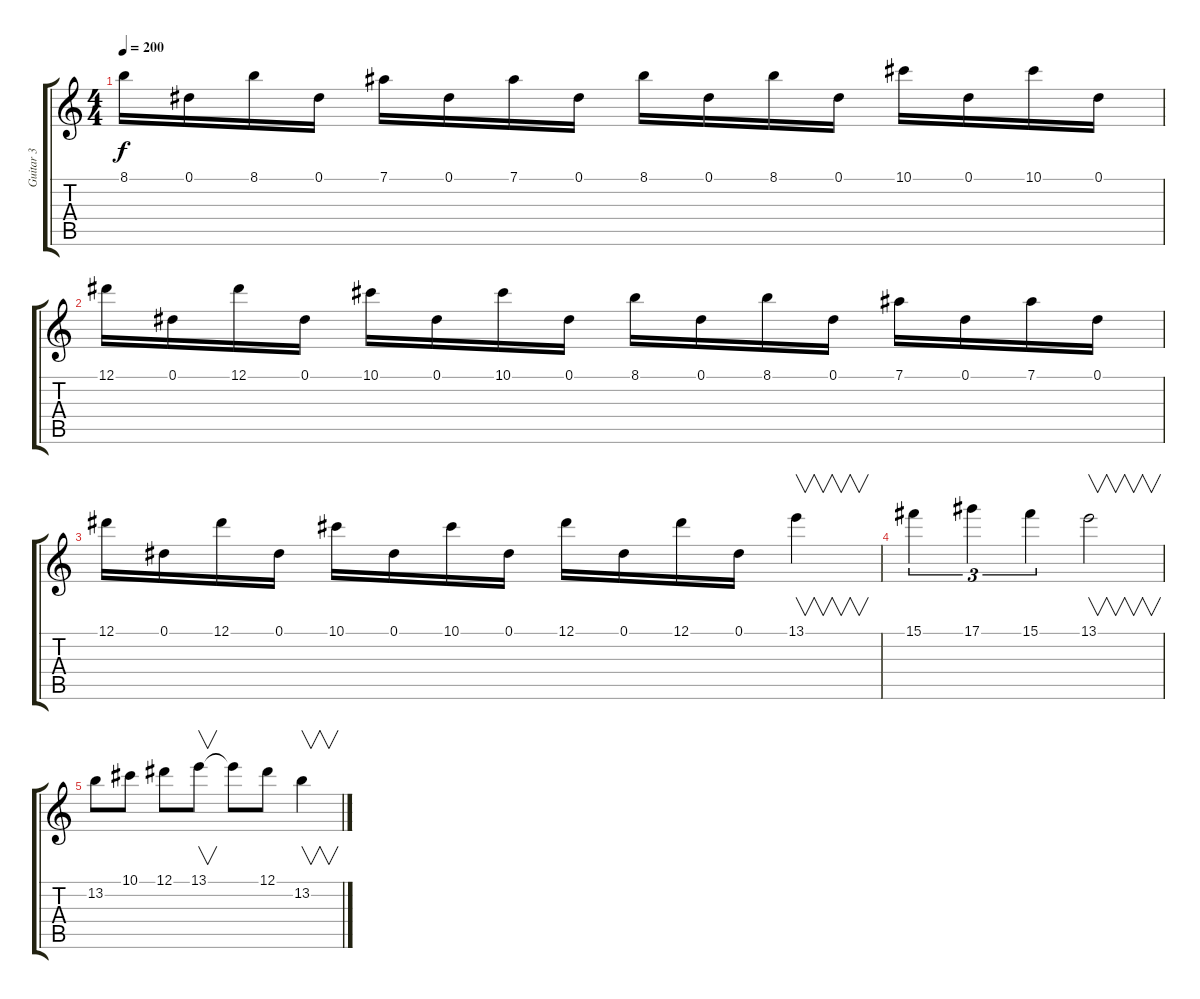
\track ("Guitar 3" "Guitar 3") {instrument distortionguitar}
\staff {score tabs}
\tuning (Eb4 Bb3 Gb3 Db3 Ab2 Eb2) {hide}
\ts (4 4)
\tempo 200
\clef g2
\ks c
8.1.16{dy f} 0.1.16 8.1.16 0.1.16 7.1.16 0.1.16 7.1.16 0.1.16 8.1.16 0.1.16 8.1.16 0.1.16 10.1.16 0.1.16 10.1.16 0.1.16 |
12.1.16 0.1.16 12.1.16 0.1.16 10.1.16 0.1.16 10.1.16 0.1.16 8.1.16 0.1.16 8.1.16 0.1.16 7.1.16 0.1.16 7.1.16 0.1.16 |
12.1.16 0.1.16 12.1.16 0.1.16 10.1.16 0.1.16 10.1.16 0.1.16 12.1.16 0.1.16 12.1.16 0.1.16 13.1.4{v} |
15.1.4{tu (3 2)} 17.1.4{tu (3 2)} 15.1.4{tu (3 2)} 13.1.2{v} |
13.2.8 10.1.8 12.1.8 13.1.8{v} 13.1{t}.8 12.1.8 13.2.4{v}
